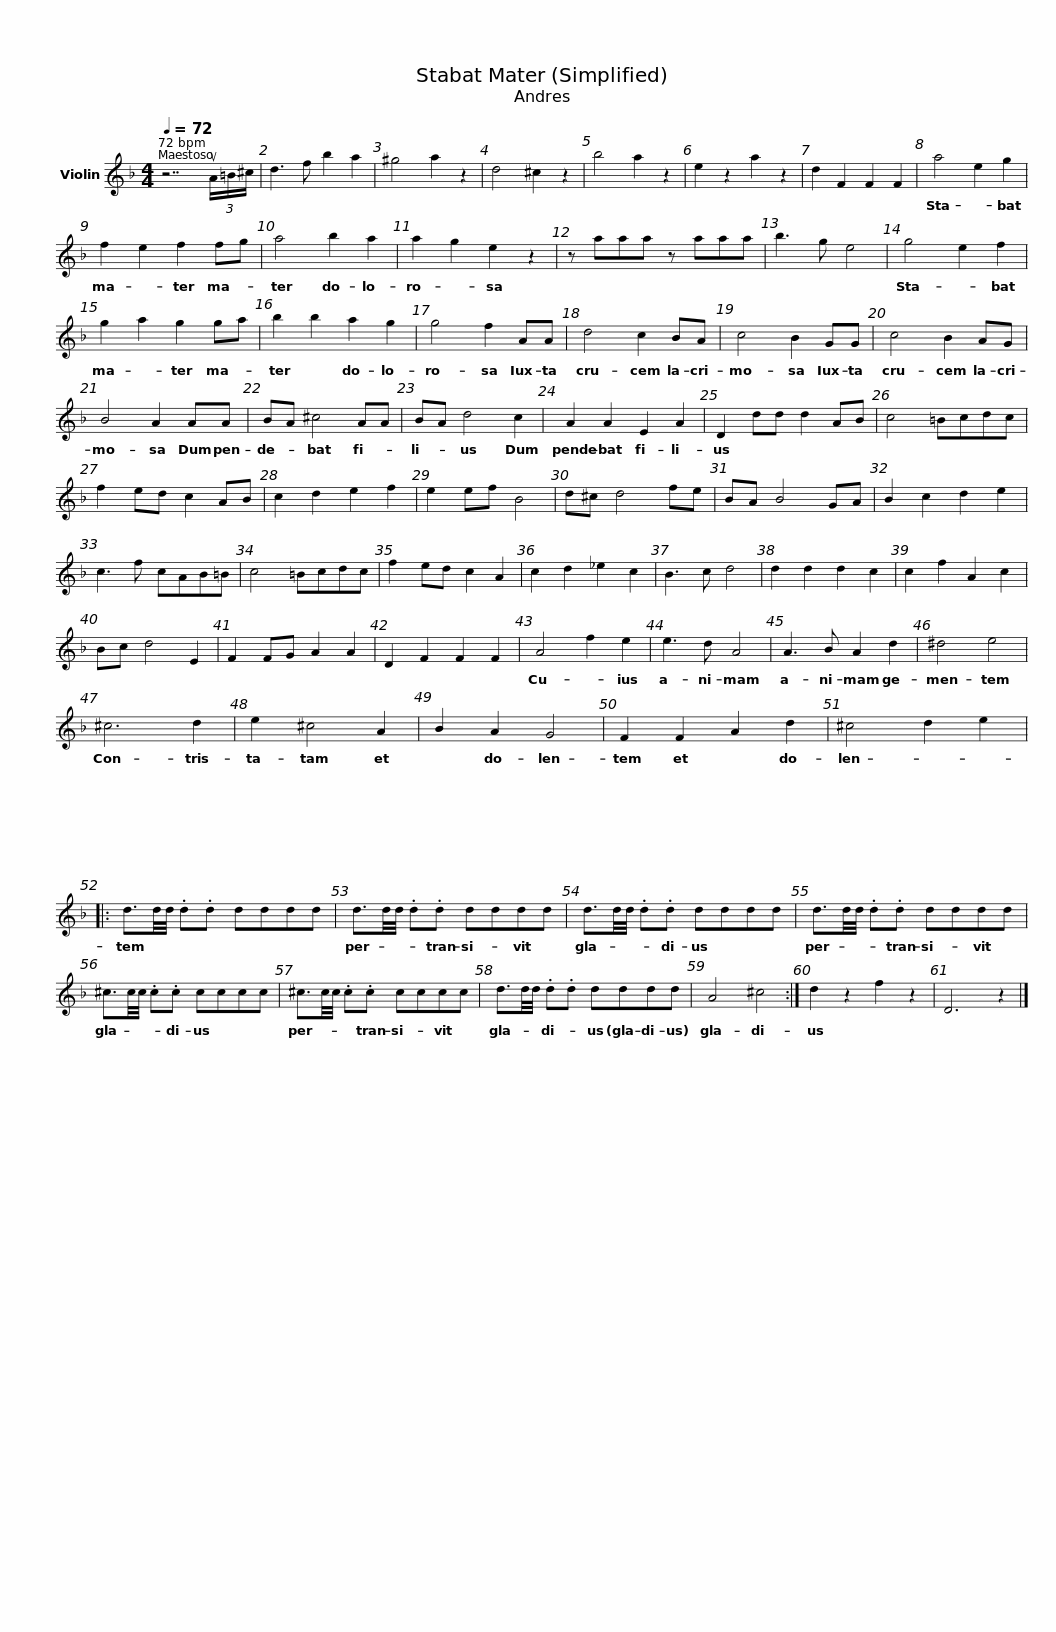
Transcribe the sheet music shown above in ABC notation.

X:1
L:1/8
Q:1/4=72
M:4/4
I:linebreak $
K:F
V:1 treble
V:1
 z7 (3uA/=B/^c/ | d3 f b2 a2 | ^g4 a2 z2 | d4 ^c2 z2 | b4 a2 z2 | %5
 e2 z2 a2 z2 |$ d2 F2 F2 F2 | a4 e2 g2 | f2 e2 f2 fg | a4 b2 a2 | %10
 a2 g2 e2 z2 | z aaa z aaa |$ b3 g e4 | g4 e2 f2 | g2 a2 g2 ga | %15
 b2 b2 a2 g2 | g4 f2 AA |$ d4 c2 BA | c4 B2 GG | c4 B2 AG | %20
 B4 A2 AA |$ BA ^c4 AA | BA d4 c2 | A2 A2 E2 A2 | D2 dd d2 AB |$ %25
 c4 =Bcdc | f2 ed c2 AB | c2 d2 e2 f2 | e2 ef B4 | d^c d4 fe |$ %30
 BA B4 GA | B2 c2 d2 e2 | c3 f cAB=B | c4 =Bcdc | f2 ed c2 A2 |$ %35
 c2 d2 _e2 c2 | B3 c d4 | d2 d2 d2 c2 | c2 f2 A2 c2 | Bc d4 E2 | %40
 F2 FG A2 A2 |$ D2 F2 F2 F2 | A4 f2 e2 | e3 d A4 | A3 B A2 d2 | %45
 ^d4 e4 | ^c6 d2 |$ e2 ^c4 A2 | B2 A2 G4 | F2 F2 A2 d2 | %50
 ^c4 d2 e2 |: d3/2d/4d/4 .d.d dddd |$ d3/2d/4d/4 .d.d dddd | d3/2d/4d/4 .d.d dddd | d3/2d/4d/4 .d.d dddd |$ %55
 ^c3/2c/4c/4 .c.c cccc | ^c3/2c/4c/4 .c.c cccc |$ d3/2d/4d/4 .d.d dddd | A4 ^c4 :| d2 z2 f2 z2 | %60
 D6 z2 |] %61
